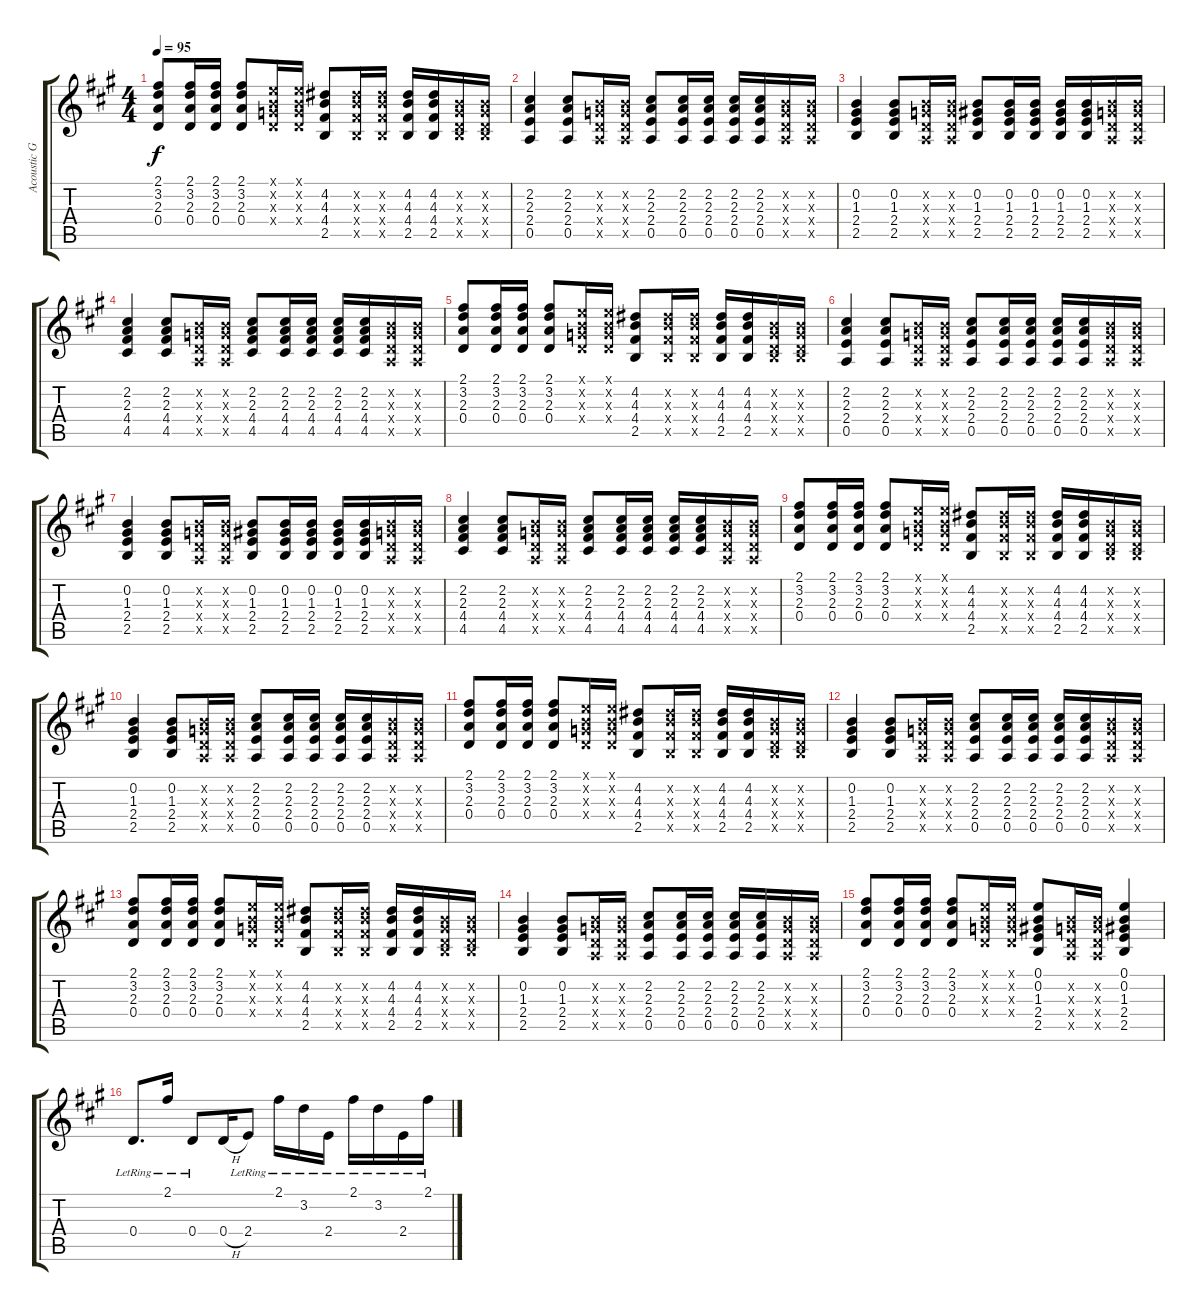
\track ("Acoustic Guitar" "Acoustic G") {instrument acousticguitarsteel}
\staff {score tabs}
\tuning (E4 B3 G3 D3 A2 E2) {hide}
\ts (4 4)
\tempo 95
\clef g2
\ks a
(2.1 3.2 2.3 0.4).8{dy f} (2.1 3.2 2.3 0.4).16 (2.1 3.2 2.3 0.4).16 (2.1 3.2 2.3 0.4).8 (0.1{x} 0.2{x} 0.3{x} 0.4{x}).16 (0.1{x} 0.2{x} 0.3{x} 0.4{x}).16 (4.2 4.3 4.4 2.5).8 (4.2{x} 4.3{x} 4.4{x} 2.5{x}).16 (4.2{x} 4.3{x} 4.4{x} 2.5{x}).16 (4.2 4.3 4.4 2.5).16 (4.2 4.3 4.4 2.5).16 (0.2{x} 0.3{x} 0.4{x} 2.5{x}).16 (0.2{x} 0.3{x} 0.4{x} 2.5{x}).16 |
(2.2 2.3 2.4 0.5).4 (2.2 2.3 2.4 0.5).8 (0.2{x} 0.3{x} 0.4{x} 0.5{x}).16 (0.2{x} 0.3{x} 0.4{x} 0.5{x}).16 (2.2 2.3 2.4 0.5).8 (2.2 2.3 2.4 0.5).16 (2.2 2.3 2.4 0.5).16 (2.2 2.3 2.4 0.5).16 (2.2 2.3 2.4 0.5).16 (0.2{x} 0.3{x} 0.4{x} 0.5{x}).16 (0.2{x} 0.3{x} 0.4{x} 0.5{x}).16 |
(0.2 1.3 2.4 2.5).4 (0.2 1.3 2.4 2.5).8 (0.2{x} 0.3{x} 0.4{x} 0.5{x}).16 (0.2{x} 0.3{x} 0.4{x} 0.5{x}).16 (0.2 1.3 2.4 2.5).8 (0.2 1.3 2.4 2.5).16 (0.2 1.3 2.4 2.5).16 (0.2 1.3 2.4 2.5).16 (0.2 1.3 2.4 2.5).16 (0.2{x} 0.3{x} 0.4{x} 0.5{x}).16 (0.2{x} 0.3{x} 0.4{x} 0.5{x}).16 |
(2.2 2.3 4.4 4.5).4 (2.2 2.3 4.4 4.5).8 (0.2{x} 0.3{x} 0.4{x} 0.5{x}).16 (0.2{x} 0.3{x} 0.4{x} 0.5{x}).16 (2.2 2.3 4.4 4.5).8 (2.2 2.3 4.4 4.5).16 (2.2 2.3 4.4 4.5).16 (2.2 2.3 4.4 4.5).16 (2.2 2.3 4.4 4.5).16 (0.2{x} 0.3{x} 0.4{x} 0.5{x}).16 (0.2{x} 0.3{x} 0.4{x} 0.5{x}).16 |
(2.1 3.2 2.3 0.4).8 (2.1 3.2 2.3 0.4).16 (2.1 3.2 2.3 0.4).16 (2.1 3.2 2.3 0.4).8 (0.1{x} 0.2{x} 0.3{x} 0.4{x}).16 (0.1{x} 0.2{x} 0.3{x} 0.4{x}).16 (4.2 4.3 4.4 2.5).8 (4.2{x} 4.3{x} 4.4{x} 2.5{x}).16 (4.2{x} 4.3{x} 4.4{x} 2.5{x}).16 (4.2 4.3 4.4 2.5).16 (4.2 4.3 4.4 2.5).16 (0.2{x} 0.3{x} 0.4{x} 2.5{x}).16 (0.2{x} 0.3{x} 0.4{x} 2.5{x}).16 |
(2.2 2.3 2.4 0.5).4 (2.2 2.3 2.4 0.5).8 (0.2{x} 0.3{x} 0.4{x} 0.5{x}).16 (0.2{x} 0.3{x} 0.4{x} 0.5{x}).16 (2.2 2.3 2.4 0.5).8 (2.2 2.3 2.4 0.5).16 (2.2 2.3 2.4 0.5).16 (2.2 2.3 2.4 0.5).16 (2.2 2.3 2.4 0.5).16 (0.2{x} 0.3{x} 0.4{x} 0.5{x}).16 (0.2{x} 0.3{x} 0.4{x} 0.5{x}).16 |
(0.2 1.3 2.4 2.5).4 (0.2 1.3 2.4 2.5).8 (0.2{x} 0.3{x} 0.4{x} 0.5{x}).16 (0.2{x} 0.3{x} 0.4{x} 0.5{x}).16 (0.2 1.3 2.4 2.5).8 (0.2 1.3 2.4 2.5).16 (0.2 1.3 2.4 2.5).16 (0.2 1.3 2.4 2.5).16 (0.2 1.3 2.4 2.5).16 (0.2{x} 0.3{x} 0.4{x} 0.5{x}).16 (0.2{x} 0.3{x} 0.4{x} 0.5{x}).16 |
(2.2 2.3 4.4 4.5).4 (2.2 2.3 4.4 4.5).8 (0.2{x} 0.3{x} 0.4{x} 0.5{x}).16 (0.2{x} 0.3{x} 0.4{x} 0.5{x}).16 (2.2 2.3 4.4 4.5).8 (2.2 2.3 4.4 4.5).16 (2.2 2.3 4.4 4.5).16 (2.2 2.3 4.4 4.5).16 (2.2 2.3 4.4 4.5).16 (0.2{x} 0.3{x} 0.4{x} 0.5{x}).16 (0.2{x} 0.3{x} 0.4{x} 0.5{x}).16 |
(2.1 3.2 2.3 0.4).8 (2.1 3.2 2.3 0.4).16 (2.1 3.2 2.3 0.4).16 (2.1 3.2 2.3 0.4).8 (0.1{x} 0.2{x} 0.3{x} 0.4{x}).16 (0.1{x} 0.2{x} 0.3{x} 0.4{x}).16 (4.2 4.3 4.4 2.5).8 (4.2{x} 4.3{x} 4.4{x} 2.5{x}).16 (4.2{x} 4.3{x} 4.4{x} 2.5{x}).16 (4.2 4.3 4.4 2.5).16 (4.2 4.3 4.4 2.5).16 (0.2{x} 0.3{x} 0.4{x} 2.5{x}).16 (0.2{x} 0.3{x} 0.4{x} 2.5{x}).16 |
(0.2 1.3 2.4 2.5).4 (0.2 1.3 2.4 2.5).8 (0.2{x} 0.3{x} 0.4{x} 0.5{x}).16 (0.2{x} 0.3{x} 0.4{x} 0.5{x}).16 (2.2 2.3 2.4 0.5).8 (2.2 2.3 2.4 0.5).16 (2.2 2.3 2.4 0.5).16 (2.2 2.3 2.4 0.5).16 (2.2 2.3 2.4 0.5).16 (0.2{x} 0.3{x} 0.4{x} 0.5{x}).16 (0.2{x} 0.3{x} 0.4{x} 0.5{x}).16 |
(2.1 3.2 2.3 0.4).8 (2.1 3.2 2.3 0.4).16 (2.1 3.2 2.3 0.4).16 (2.1 3.2 2.3 0.4).8 (0.1{x} 0.2{x} 0.3{x} 0.4{x}).16 (0.1{x} 0.2{x} 0.3{x} 0.4{x}).16 (4.2 4.3 4.4 2.5).8 (4.2{x} 4.3{x} 4.4{x} 2.5{x}).16 (4.2{x} 4.3{x} 4.4{x} 2.5{x}).16 (4.2 4.3 4.4 2.5).16 (4.2 4.3 4.4 2.5).16 (0.2{x} 0.3{x} 0.4{x} 2.5{x}).16 (0.2{x} 0.3{x} 0.4{x} 2.5{x}).16 |
(0.2 1.3 2.4 2.5).4 (0.2 1.3 2.4 2.5).8 (0.2{x} 0.3{x} 0.4{x} 0.5{x}).16 (0.2{x} 0.3{x} 0.4{x} 0.5{x}).16 (2.2 2.3 2.4 0.5).8 (2.2 2.3 2.4 0.5).16 (2.2 2.3 2.4 0.5).16 (2.2 2.3 2.4 0.5).16 (2.2 2.3 2.4 0.5).16 (0.2{x} 0.3{x} 0.4{x} 0.5{x}).16 (0.2{x} 0.3{x} 0.4{x} 0.5{x}).16 |
(2.1 3.2 2.3 0.4).8 (2.1 3.2 2.3 0.4).16 (2.1 3.2 2.3 0.4).16 (2.1 3.2 2.3 0.4).8 (0.1{x} 0.2{x} 0.3{x} 0.4{x}).16 (0.1{x} 0.2{x} 0.3{x} 0.4{x}).16 (4.2 4.3 4.4 2.5).8 (4.2{x} 4.3{x} 4.4{x} 2.5{x}).16 (4.2{x} 4.3{x} 4.4{x} 2.5{x}).16 (4.2 4.3 4.4 2.5).16 (4.2 4.3 4.4 2.5).16 (0.2{x} 0.3{x} 0.4{x} 2.5{x}).16 (0.2{x} 0.3{x} 0.4{x} 2.5{x}).16 |
(0.2 1.3 2.4 2.5).4 (0.2 1.3 2.4 2.5).8 (0.2{x} 0.3{x} 0.4{x} 0.5{x}).16 (0.2{x} 0.3{x} 0.4{x} 0.5{x}).16 (2.2 2.3 2.4 0.5).8 (2.2 2.3 2.4 0.5).16 (2.2 2.3 2.4 0.5).16 (2.2 2.3 2.4 0.5).16 (2.2 2.3 2.4 0.5).16 (0.2{x} 0.3{x} 0.4{x} 0.5{x}).16 (0.2{x} 0.3{x} 0.4{x} 0.5{x}).16 |
(2.1 3.2 2.3 0.4).8 (2.1 3.2 2.3 0.4).16 (2.1 3.2 2.3 0.4).16 (2.1 3.2 2.3 0.4).8 (0.1{x} 0.2{x} 0.3{x} 0.4{x}).16 (0.1{x} 0.2{x} 0.3{x} 0.4{x}).16 (0.1 0.2 1.3 2.4 2.5).8 (0.2{x} 0.3{x} 0.4{x} 0.5{x}).16 (0.2{x} 0.3{x} 0.4{x} 0.5{x}).16 (0.1 0.2 1.3 2.4 2.5).4 |
0.4{lr}.8{d volume 13} 2.1{lr}.16 0.4{lr}.8 0.4{h}.16 2.4{lr}.8 2.1{lr}.16 3.2{lr}.16 2.4{lr}.16 2.1{lr}.16 3.2{lr}.16 2.4{lr}.16 2.1{lr}.16
